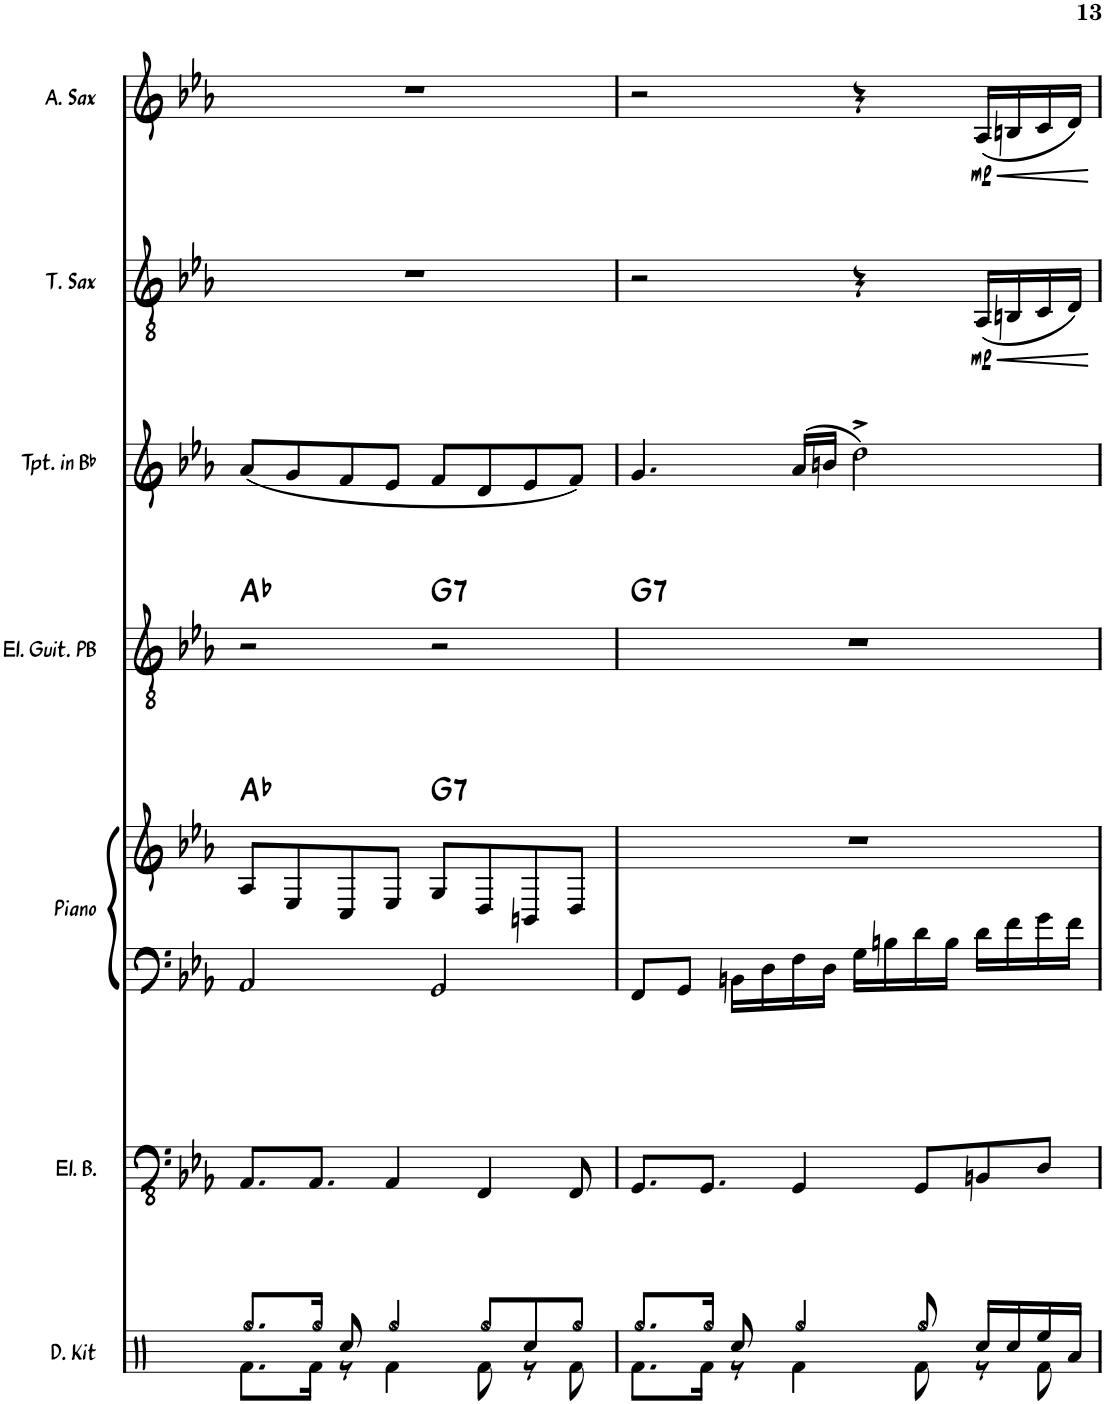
**kern	**kern	**kern	**kern	**harte	**kern	**harte	**kern	**kern	**dynam	**kern	**dynam
*part7	*part6	*part5	*part5	*part5	*part4	*part4	*part3	*part2	*part2	*part1	*part1
*staff8	*staff7	*staff6	*staff5	*	*staff4	*	*staff3	*staff2	*staff2	*staff1	*staff1
*I"Drum Kit	*I"Electric Bass	*I"Piano	*	*	*I"Electric Guitar Playback	*	*I"Trumpet in Bb	*I"Tenor Sax	*	*I"Alto Sax	*
*I'D. Kit	*I'El. B.	*I'Piano	*	*	*I'El. Guit. PB	*	*I'Tpt. in Bb	*I'T. Sax	*	*I'A. Sax	*
!!LO:PB:g=z
*clefX	*clefFv4	*clefF4	*clefG2	*	*clefGv2	*	*clefG2	*clefGv2	*	*clefG2	*
*	*	*	*	*	*	*	*Trd1c2	*Trd8c14	*	*Trd5c9	*
*k[]	*k[b-e-a-]	*k[b-e-a-]	*k[b-e-a-]	*	*k[b-e-a-]	*	*k[b-e-a-]	*k[b-e-a-]	*	*k[b-e-a-]	*
*M4/4	*M4/4	*M4/4	*M4/4	*	*M4/4	*	*M4/4	*M4/4	*	*M4/4	*
=46	=46	=46	=46	=46	=46	=46	=46	=46	=46	=46	=46
*^	*	*	*	*	*	*	*	*	*	*	*
8.Rgg/L	8.Rf\L	8.AAA-/L	2AA-/	8A-/L	Ab:maj	2r	Ab:maj	(8a-/L	1r	.	1r	.
.	.	.	.	8E-/	.	.	.	8g/	.	.	.	.
16Rgg/Jk	16Rf\Jk	8.AAA-/J	.	.	.	.	.	.	.	.	.	.
8Rcc/	8r	.	.	8C/	.	.	.	8f/	.	.	.	.
4Rgg/	4Rf\	4AAA-/	.	8E-/J	.	.	.	8e-/J	.	.	.	.
!	!	!	!	!	!LO:H:kt=7	!	!LO:H:kt=7	!	!	!	!	!
.	.	.	2GG/	8G/L	G:7	2r	G:7	8f/L	.	.	.	.
8Rgg/L	8Rf\	4FFF/	.	8D/	.	.	.	8d/	.	.	.	.
8Rcc/	8r	.	.	8BBn/	.	.	.	8e-/	.	.	.	.
8Rgg/J	8Rf\	8FFF/	.	8D/J	.	.	.	8f/J)	.	.	.	.
=47	=47	=47	=47	=47	=47	=47	=47	=47	=47	=47	=47	=47
!	!	!	!	!	!	!	!LO:H:kt=7	!	!	!	!	!
8.Rgg/L	8.Rf\L	8.GGG/L	8FF/L	1r	.	1r	G:7	4.g/	2r	.	2r	.
.	.	.	8GG/J	.	.	.	.	.	.	.	.	.
16Rgg/Jk	16Rf\Jk	8.GGG/J	.	.	.	.	.	.	.	.	.	.
8Rcc/	8r	.	16BBn\LL	.	.	.	.	.	.	.	.	.
.	.	.	16D\	.	.	.	.	.	.	.	.	.
4Rgg/	4Rf\	4GGG/	16F\	.	.	.	.	(16a-/LL	.	.	.	.
.	.	.	16D\JJ	.	.	.	.	16bn/JJ	.	.	.	.
.	.	.	16G\LL	.	.	.	.	2dd^\)	4r	.	4r	.
.	.	.	16Bn\	.	.	.	.	.	.	.	.	.
8Rgg/	8Rf\	8GGG/L	16d\	.	.	.	.	.	.	.	.	.
.	.	.	16B\JJ	.	.	.	.	.	.	.	.	.
!	!	!	!	!	!	!	!	!	!	!LO:HP:b	!	!LO:HP:b
!	!	!	!	!	!	!	!	!	!	!LO:DY:n=1:b	!	!LO:DY:n=1:b
16Rcc/LL	8r	8BBBn/	16d\LL	.	.	.	.	.	(16AA-/LL	< mp	(16A-/LL	< mp
16Rcc/	.	.	16f\	.	.	.	.	.	16BBn/	.	16Bn/	.
16Ree/	8Rf\	8DD/J	16g\	.	.	.	.	.	16C/	.	16c/	.
16Ra/JJ	.	.	16f\JJ	.	.	.	.	.	16D/JJ)	.	16d/JJ)	.
*v	*v	*	*	*	*	*	*	*	*	*	*	*
.	.	.	.	.	.	.	.	.	[	.	[
=	=	=	=	=	=	=	=	=	=	=	=
*-	*-	*-	*-	*-	*-	*-	*-	*-	*-	*-	*-
